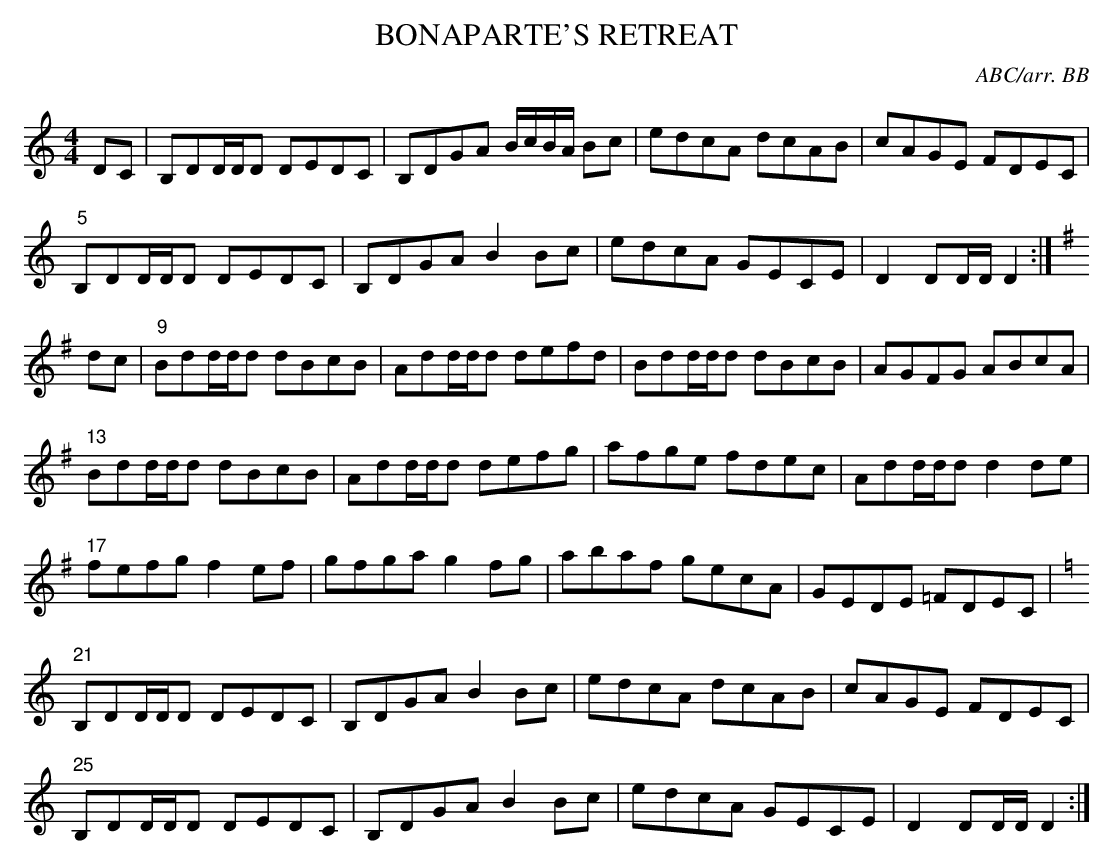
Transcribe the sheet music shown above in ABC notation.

X:1
T:BONAPARTE'S RETREAT
Y:"set dance"
C:ABC/arr. BB
transcribed exactly as Roche published it! (It almost
looks like the Roches gave up on trying to get this to
make sense.)
L:1/8
M:4/4
K:C
DC|B,DD/D/D DEDC|B,DGA B/c/B/A/ Bc|edcA dcAB|cAGE FDEC|
"5"B,DD/D/D DEDC|B,DGA B2Bc|edcA GECE|D2 DD/D/ D2:|
K:G
dc|"9"Bdd/d/d dBcB|Add/d/d defd|Bdd/d/d dBcB|AGFG ABcA|
"13"Bdd/d/d dBcB|Add/d/d defg|afge fdec|Add/d/d d2de|
"17"fefg f2ef|gfga g2fg|abaf gecA|GEDE =FDEC|
K:C
"21"B,DD/D/D DEDC|B,DGA B2Bc|edcA dcAB|cAGE FDEC|
"25"B,DD/D/D DEDC|B,DGA B2Bc|edcA GECE|D2 DD/D/ D2:|
